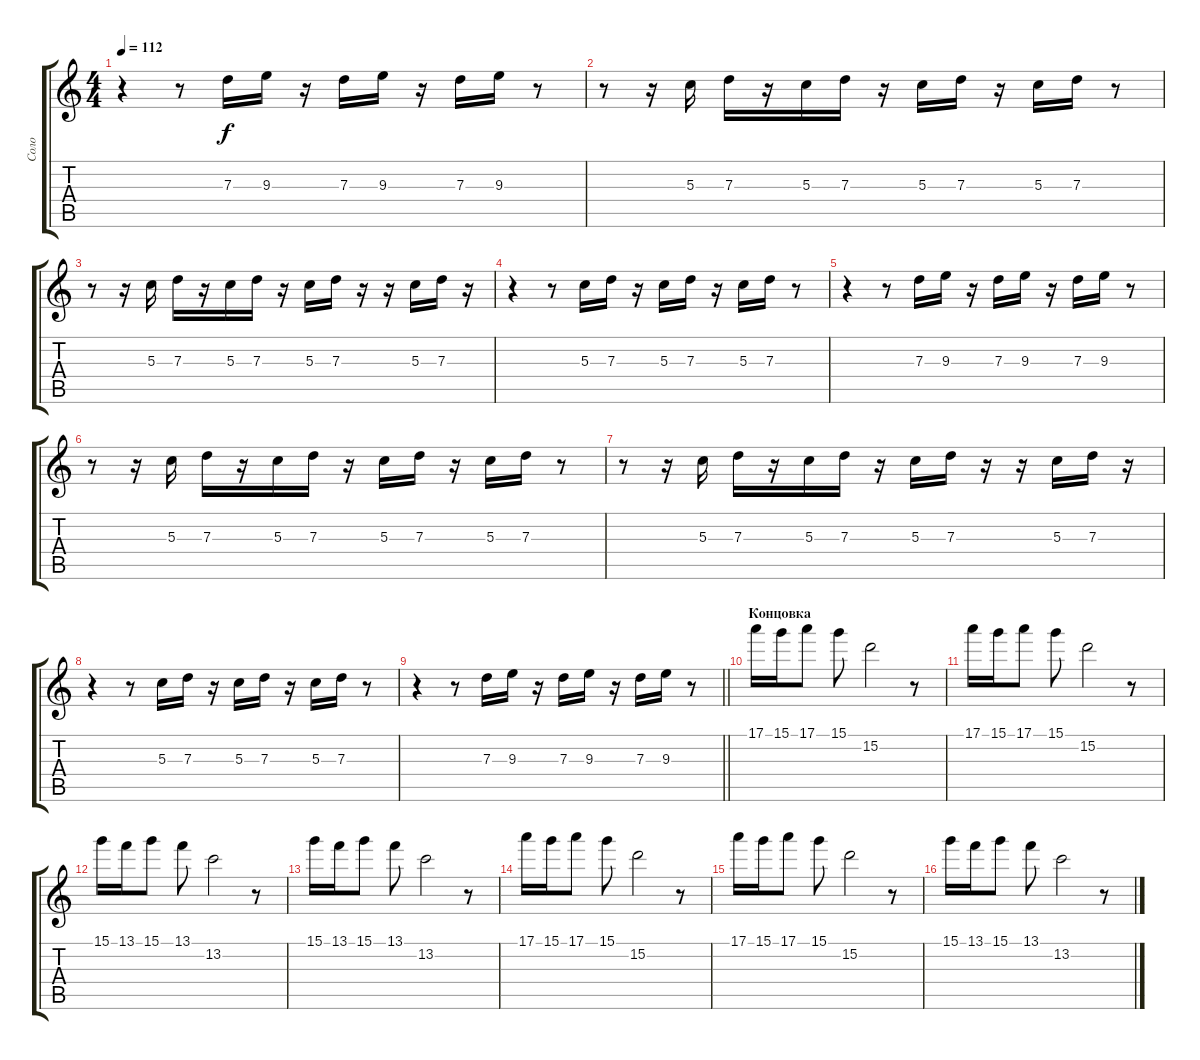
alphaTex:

\track ("Соло" "Соло") {instrument electricguitarjazz}
\staff {score tabs}
\tuning (E4 B3 G3 D3 A2 E2) {hide}
\ts (4 4)
\tempo 112
\clef g2
\ks c
r.4{dy f} r.8 7.3.16 9.3.16 r.16 7.3.16 9.3.16 r.16 7.3.16 9.3.16 r.8 |
r.8 r.16 5.3.16 7.3.16 r.16 5.3.16 7.3.16 r.16 5.3.16 7.3.16 r.16 5.3.16 7.3.16 r.8 |
r.8 r.16 5.3.16 7.3.16 r.16 5.3.16 7.3.16 r.16 5.3.16 7.3.16 r.16 r.16 5.3.16 7.3.16 r.16 |
r.4 r.8 5.3.16 7.3.16 r.16 5.3.16 7.3.16 r.16 5.3.16 7.3.16 r.8 |
r.4 r.8 7.3.16 9.3.16 r.16 7.3.16 9.3.16 r.16 7.3.16 9.3.16 r.8 |
r.8 r.16 5.3.16 7.3.16 r.16 5.3.16 7.3.16 r.16 5.3.16 7.3.16 r.16 5.3.16 7.3.16 r.8 |
r.8 r.16 5.3.16 7.3.16 r.16 5.3.16 7.3.16 r.16 5.3.16 7.3.16 r.16 r.16 5.3.16 7.3.16 r.16 |
r.4 r.8 5.3.16 7.3.16 r.16 5.3.16 7.3.16 r.16 5.3.16 7.3.16 r.8 |
\barLineRight lightlight
r.4 r.8 7.3.16 9.3.16 r.16 7.3.16 9.3.16 r.16 7.3.16 9.3.16 r.8 |
\section ("" "Концовка")
17.1.16 15.1.16 17.1.8 15.1.8 15.2.2 r.8 |
17.1.16 15.1.16 17.1.8 15.1.8 15.2.2 r.8 |
15.1.16 13.1.16 15.1.8 13.1.8 13.2.2 r.8 |
15.1.16 13.1.16 15.1.8 13.1.8 13.2.2 r.8 |
17.1.16{volume 10} 15.1.16 17.1.8 15.1.8 15.2.2 r.8 |
17.1.16{volume 7} 15.1.16 17.1.8 15.1.8 15.2.2 r.8 |
15.1.16{volume 5} 13.1.16 15.1.8 13.1.8 13.2.2 r.8
